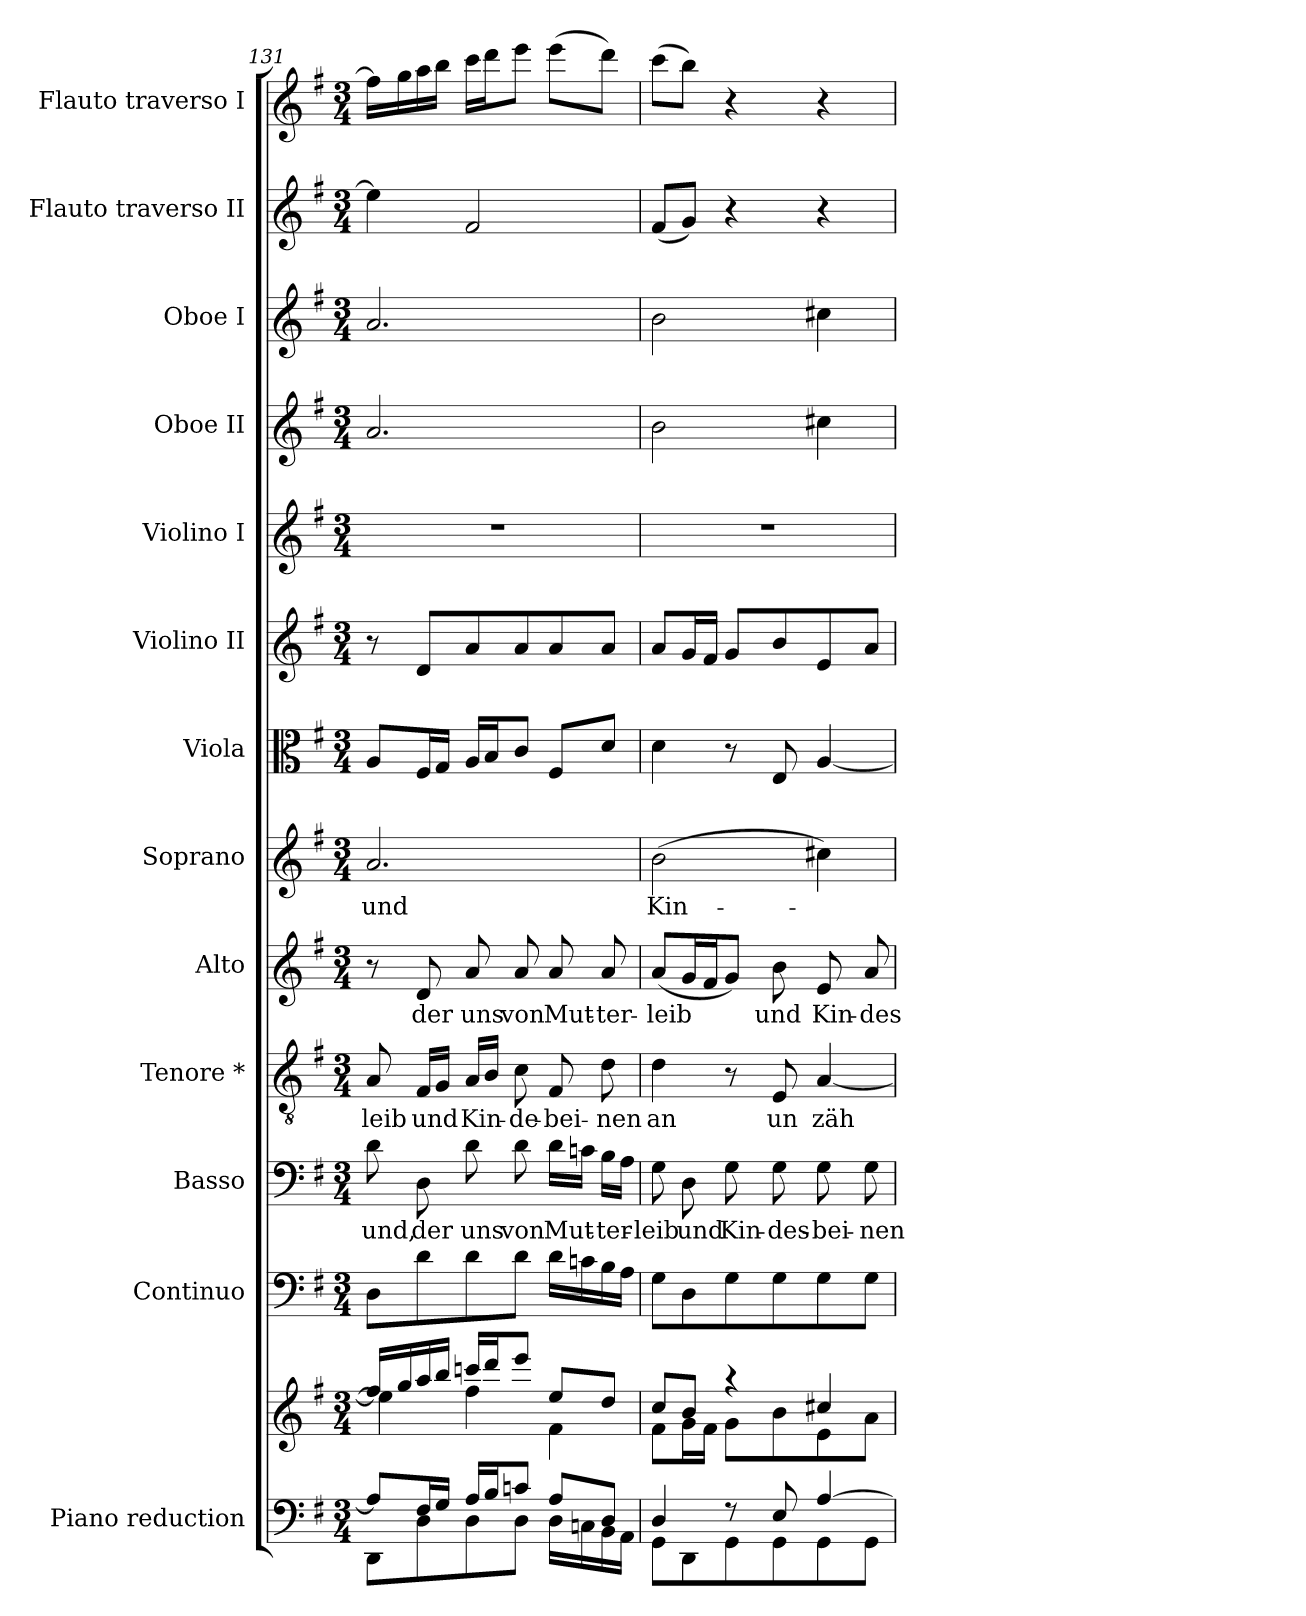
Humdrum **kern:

**kern	**kern	**kern	**kern	**text	**kern	**text	**kern	**text	**kern	**text	**kern	**kern	**kern	**kern	**kern	**kern	**kern
*part13	*part13	*part12	*part11	*part11	*part10	*part10	*part9	*part9	*part8	*part8	*part7	*part6	*part5	*part4	*part3	*part2	*part1
*staff14	*staff13	*staff12	*staff11	*staff11	*staff10	*staff10	*staff9	*staff9	*staff8	*staff8	*staff7	*staff6	*staff5	*staff4	*staff3	*staff2	*staff1
*I"Piano reduction	*	*I"Continuo	*I"Basso	*	*I"Tenore *	*	*I"Alto	*	*I"Soprano	*	*I"Viola	*I"Violino II	*I"Violino I	*I"Oboe II	*I"Oboe I	*I"Flauto traverso II	*I"Flauto traverso I
*I'Pno	*	*	*	*	*	*	*	*	*	*	*I'Vla	*I'Vln	*I'Vln	*I'Ob	*I'Ob	*	*
*clefF4	*clefG2	*clefF4	*clefF4	*	*clefGv2	*	*clefG2	*	*clefG2	*	*clefC3	*clefG2	*clefG2	*clefG2	*clefG2	*clefG2	*clefG2
*k[f#]	*k[f#]	*k[f#]	*k[f#]	*	*k[f#]	*	*k[f#]	*	*k[f#]	*	*k[f#]	*k[f#]	*k[f#]	*k[f#]	*k[f#]	*k[f#]	*k[f#]
*M3/4	*M3/4	*M3/4	*M3/4	*	*M3/4	*	*M3/4	*	*M3/4	*	*M3/4	*M3/4	*M3/4	*M3/4	*M3/4	*M3/4	*M3/4
=131	=131	=131	=131	=131	=131	=131	=131	=131	=131	=131	=131	=131	=131	=131	=131	=131	=131
*^	*^	*	*	*	*	*	*	*	*	*	*	*	*	*	*	*	*
!	!	!	!	!	!	!LO:LY:b	!	!LO:LY:b	!	!	!	!LO:LY:b	!	!	!	!	!	!	!
8A/L]	8DD\L	16ff#/LL]	4ee\]	8D\L	8d\	-und,	8A/	-leib	8r	.	2.a/	und	8A/L	8r	2.r	2.a/	2.a/	4ee\]	16ff#\LL]
.	.	16gg/	.	.	.	.	.	.	.	.	.	.	.	.	.	.	.	.	16gg\
!	!	!	!	!	!	!LO:LY:b	!	!LO:LY:b	!	!LO:LY:b	!	!	!	!	!	!	!	!	!
16F#/L	8D\	16aa/	.	8d\	8D\	der	16F#/LL	und	8d/	der	.	.	16F#/L	8d/L	.	.	.	.	16aa\
16G/JJ	.	16bb/JJ	.	.	.	.	16G/JJ	.	.	.	.	.	16G/JJ	.	.	.	.	.	16bb\JJ
!	!	!	!	!	!	!LO:LY:b	!	!LO:LY:b	!	!LO:LY:b	!	!	!	!	!	!	!	!	!
16A/LL	8D\	16cccn/LL	4ff#\	8d\	8d\	uns	16A/LL	Kin-	8a/	uns	.	.	16A/LL	8a/	.	.	.	2f#/	16ccc\LL
16B/J	.	16ddd/J	.	.	.	.	16B/JJ	.	.	.	.	.	16B/J	.	.	.	.	.	16ddd\J
!	!	!	!	!	!	!LO:LY:b	!	!LO:LY:b	!	!LO:LY:b	!	!	!	!	!	!	!	!	!
8cn/J	8D\J	8eee/J	.	8d\J	8d\	von	8c\	-de-	8a/	von	.	.	8c/J	8a/	.	.	.	.	8eee\J
!	!	!	!	!	!	!LO:LY:b	!	!LO:LY:b	!	!LO:LY:b	!	!	!	!	!	!	!	!	!
8A/L	16D\LL	8ee/L	4f#\	16d\LL	16d\LL	Mut-	8F#/	-bei-	8a/	Mut-	.	.	8F#/L	8a/	.	.	.	.	(8eee\L
.	16Cn\	.	.	16cn\	16cn\JJ	.	.	.	.	.	.	.	.	.	.	.	.	.	.
!	!	!	!	!	!	!LO:LY:b	!	!LO:LY:b	!	!LO:LY:b	!	!	!	!	!	!	!	!	!
8D/J	16BB\	8dd/J	.	16B\	16B\LL	-ter-	8d\	-nen	8a/	-ter-	.	.	8d/J	8a/J	.	.	.	.	8ddd\J)
.	16AA\JJ	.	.	16A\JJ	16A\JJ	.	.	.	.	.	.	.	.	.	.	.	.	.	.
=132	=132	=132	=132	=132	=132	=132	=132	=132	=132	=132	=132	=132	=132	=132	=132	=132	=132	=132	=132
!	!	!	!	!	!	!LO:LY:b	!	!LO:LY:b	!	!LO:LY:b	!	!LO:LY:b	!	!	!	!	!	!	!
4D/	8GG\L	8cc/L	8f#\L	8G\L	8G\	-leib	4d\	an	(8a/L	-leib	(2b\	Kin-	4d\	8a/L	2.r	2b\	2b\	(8f#/L	(8ccc\L
!	!	!	!	!	!	!LO:LY:b	!	!	!	!	!	!	!	!	!	!	!	!	!
.	8DD\	8b/J	16g\L	8D\	8D\	und	.	.	16g/L	.	.	.	.	16g/L	.	.	.	8g/J)	8bb\J)
.	.	.	16f#\JJ	.	.	.	.	.	16f#/J	.	.	.	.	16f#/JJ	.	.	.	.	.
!	!	!	!	!	!	!LO:LY:b	!	!	!	!	!	!	!	!	!	!	!	!	!
8r	8GG\	4r	8g\L	8G\	8G\	Kin-	8r	.	8g/J)	.	.	.	8r	8g/L	.	.	.	4r	4r
!	!	!	!	!	!	!LO:LY:b	!	!LO:LY:b	!	!LO:LY:b	!	!	!	!	!	!	!	!	!
8E/	8GG\	.	8b\	8G\	8G\	-des-	8E/	un	8b\	und	.	.	8E/	8b/	.	.	.	.	.
!	!	!	!	!	!	!LO:LY:b	!	!LO:LY:b	!	!LO:LY:b	!	!	!	!	!	!	!	!	!
[4A/	8GG\	4cc#X/	8e\	8G\	8G\	-bei-	[4A/	zäh-	8e/	Kin-	4cc#X\)	.	[4A/	8e/	.	4cc#X\	4cc#X\	4r	4r
!	!	!	!	!	!	!LO:LY:b	!	!	!	!LO:LY:b	!	!	!	!	!	!	!	!	!
.	8GG\J	.	8a\J	8G\J	8G\	-nen	.	.	8a/	-des-	.	.	.	8a/J	.	.	.	.	.
*v	*v	*	*	*	*	*	*	*	*	*	*	*	*	*	*	*	*	*	*
*	*v	*v	*	*	*	*	*	*	*	*	*	*	*	*	*	*	*	*
=	=	=	=	=	=	=	=	=	=	=	=	=	=	=	=	=	=
*-	*-	*-	*-	*-	*-	*-	*-	*-	*-	*-	*-	*-	*-	*-	*-	*-	*-
